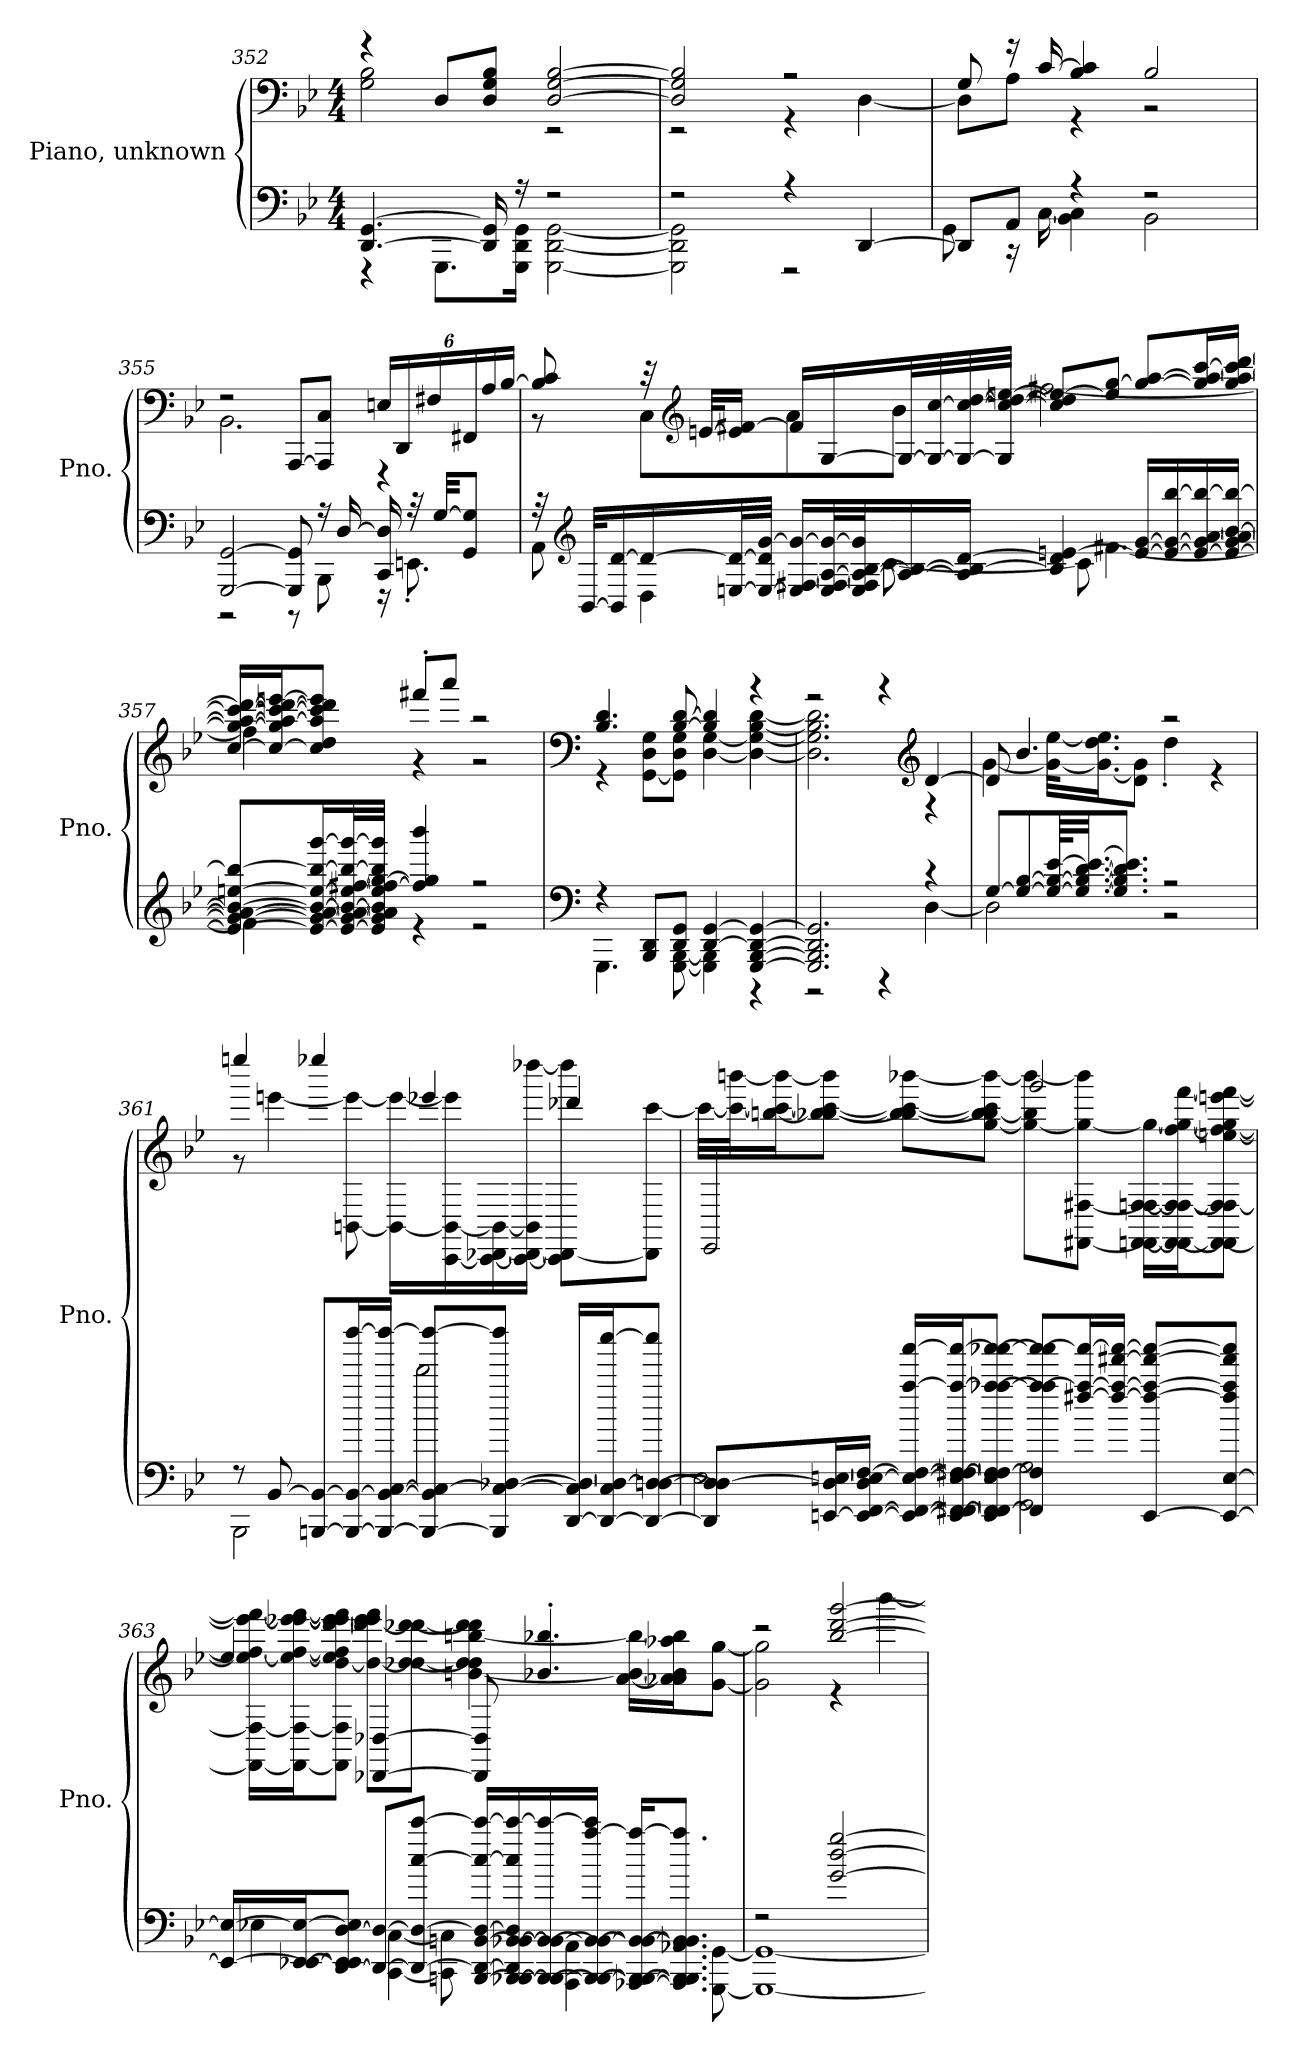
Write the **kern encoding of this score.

**kern	**kern
*part1	*part1
*staff2	*staff1
*I"Piano, unknown	*
*I'Pno.	*
*clefF4	*clefF4
*k[b-e-]	*k[b-e-]
*M4/4	*M4/4
=352	=352
*^	*^
[4.DD/ [4.GG/	4r	4r	2G\ 2B-\
.	8.GGG\L	8D/L	.
16DD/] 16GG/]	.	8D/ 8G/ 8B-/J	.
16r	16GGG\ 16DD\ 16GG\Jk	.	.
2r	[2GGG\ [2DD\ [2GG\	[2D/ [2G/ [2B-/	2r
=353	=353	=353	=353
2r	2GGG\] 2DD\] 2GG\]	2D/] 2G/] 2B-/]	2r
4r	2r	2r	4r
[4DD/	.	.	[4D\
=354	=354	=354	=354
8DD/L]	8GG\	8G/	8D\L]
8AA/J	16r	16r	8A\J
.	[16C\	[16c/	.
4r	4BB-\ 4C\]	4B-/ 4c/]	4r
2r	2BB-\	2B-/	2r
!!LO:LB:g=z	!!
=355	=355	=355	=355
[2GGG/ [2GG/	2r	2r	2.BB-\
8GGG/] 8GG/]	8r	[8AAA/L	.
16r	8BBB-\	8AAA/] 8C/J	.
[16D/	.	.	.
*	*	*Xbrackettup	*
16CC/ 16D/]	16r	24En/LL	4r
.	.	24DD/	.
32r	8.EEn'\	.	.
.	.	24F#X/	.
[32G/KKL	.	.	.
8GG/ 8G/]J	.	24FF#X/	.
.	.	24A/	.
.	.	[24B-/JJ	.
!!LO:LB:g=z	!!
=356	=356	=356	=356
32r	8AA\	8B-/] 8c/	8r
*clefG2	*	*	*
[32BB-/KLL	.	.	.
16BB-/] [16d/	.	.	.
16d/_	4D\	32r	8C\L
*	*	*clefG2	*
.	.	[32en/KLL	.
[32En/ 32d/_L	.	16e/] [16f#X/JJ	.
32E/_ 32d/] [32g/JJJ	.	.	.
16E/_ [16F#X/ 16g/_LL	.	16f#/LL]	8a\
32E/_ 32F#/_ [32A/ 32g/_L	.	[16G/	.
32E/] 32F#/] 32A/_ [32B-/ 32g/]J	.	.	.
16A/_ 16B-/_	[8c\	32G/L_	8b-\J
.	.	32G/_ [32cc/	.
16A/] 16B-/_ [16d/JJ	.	32G/_ 32cc/_ [32dd/	.
.	.	32G/] 32cc/_ 32dd/_ [32een/JJJ	.
4B-/] 4d/] [4en/	8c\]	8cc/] 8dd/] 8ee/_L	[2ff#X\
.	[4.f#X\	8ee/] [8gg/J	.
16e/_ [16g/LL	.	8gg/_ [8aa/L	.
16e/_ 16g/_ [16bb-/	.	.	.
16e/_ 16g/_ [16a/ 16bb-/_	.	16gg/_ 16aa/_ [16ccc/L	.
16e/_ 16g/_ 16a/_ [16b-/ 16bb-/_JJ	.	16gg/_ 16aa/_ 16ccc/_ [16ddd/JJ	.
!!LO:LB:g=z	!!
=357	=357	=357	=357
8e/_ 8g/_ 8a/_ 8b-/_ [8een/ 8bb-/_L	4f#\]	[16cc/ 16gg/_ 16aa/_ 16ccc/_ 16ddd/_LL	4ff#\]
.	.	16cc/_ 16gg/] 16aa/_ 16ccc/_ 16ddd/_ [16eeen/J	.
16e/_ 16g/_ 16a/_ 16b-/_ 16ee/_ 16bb-/_ [16ggg/L	.	8cc/] 8dd/ 8aa/] 8ccc/] 8ddd/] 8eee/]J	.
32e/_ 32g/_ 32a/_ 32b-/_ 32ee/_ [32ff#X/ 32bb-/_ 32ggg/_L	.	.	.
32e/] 32g/] 32a/] 32b-/] 32ee/] 32ff#/_ [32gg/ 32bb-/] 32ggg/]JJJ	.	.	.
4ff#/] 4gg/] 4bbb-/	4r	8fff#X'/L	4r
.	.	8aaa/J	.
2r	2r	2r	2r
=358	=358	=358	=358
*clefF4	*	*clefF4	*
4r	4.GGG\	4.B-/ 4.d/	4r
8BBB-/ 8DD/L	.	.	[8GG\ 8D\ 8G\L
8DD/ 8GG/J	[8GGG\ [8BBB-\	[8B-/ [8d/	8GG\] 8D\ 8G\J
[4DD/ [4GG/	4GGG\] 4BBB-\]	4B-/] 4d/]	[4D\ [4G\
[4GGG/ [4BBB-/ 4DD/_ 4GG/_	4r	4r	4D\_ 4G\_ [4B-\ [4d\
=359	=359	=359	=359
2.GGG/] 2.BBB-/] 2.DD/] 2.GG/]	2r	2r	2.D\] 2.G\] 2.B-\] 2.d\]
.	4r	4r	.
*	*	*clefG2	*
4r	[4D\	[4d/	4r
!!LO:LB:g=z	!!
=360	=360	=360	=360
[8G/L	2D\]	8d/]	[4g\
8G/_ [8B-/	.	4.b-/	.
64G/_ 64B-/_ [64e-/KLL	.	.	32g\_ [32ee-\KLL
32.G/_ 32.B-/_ [32.d/ 32.e-/_JJ	.	.	.
.	.	.	16.g\_ 16.dd\ 16.ee-\]J
8.G/] 8.B-/] 8.d/] 8.e-/]J	.	.	.
.	.	.	8d\ 8g\]J
2r	2r	2r	4dd'\
.	.	.	4r
=361	=361	=361	=361
8r	2BBB-\	4eeeen/	8r
[8BB-/	.	.	[4eeen\
[8BBBn/ 8BB-/_L	.	4eeee-X/	.
16BBB/_ 16BB-/_ [16dddd/L	.	.	[8BBn\ 8eee\_
16BBB/_ 16BB-/_ [16C/ 16dddd/_JJ	.	.	.
8BBB/_ 8BB-/] 8C/_ 8dddd/_L	2ddd\	4eee-X/	16BB\_ 16eee\_LL
.	.	.	[16CC\ 16BB\_ 16eee\]
8BBB/] 8C/_ [8D-X/ 8dddd/]J	.	.	16CC\_ [16DD-X\ 16BB\_
.	.	.	16CC\_ 16DD-\_ 16BB\] [16dddd-X\JJ
[16DD/ 16C/_ 16D-/_LL	.	4ddd-X/	8CC\] 8DD-\_ 8dddd-\]L
16DD/_ 16C/] 16D-/_ [16cccc/J	.	.	.
8DD/_ 8D-/_ [8Dn/ 8cccc/]J	.	.	8DD-\] [8ccc\J
!!LO:LB:g=z	!!
=362	=362	=362	=362
8DD/] 8D-/] 8D/_L	2E-\	2EE-/	32ccc\LLL_
.	.	.	32ccc\_ [32bbbn\J
.	.	.	[16bbn\ 16ccc\_ 16bbb\_J
[16EEn/ 16D/_ [16En/L	.	.	[8bb-X\ 8bb\_ 8ccc\_ 8bbb\]J
16EE/_ [16FF/ 16D/] 16E/_ [16F/JJ	.	.	.
16EE/_ 16FF/_ 16E/_ 16F/_ [16aa/ [16aaa/LL	.	.	8bb-\_ 8bb\_ 8ccc\_ [8bbb-X\L
16EE/_ 16FF/_ [16FF#X/ 16E/_ 16F/_ [16F#X/ 16aa/_ 16aaa/_J	.	.	.
8EE/] 8FF/_ 8FF#/] 8E/] 8F/_ 8F#/] [8aa-X/ 8aa/_ [8aaa-X/ 8aaa/_J	.	.	[8gg\ 8bb-\_ 8bb\] 8ccc\] 8bbb-\_J
8FF/] 8F/] 8aa-/_ 8aa/] 8aaa-/_ 8aaa/]L	2GG\ 2G\	2ggg/	8gg\_ 8bb-\] 8bbb-\_L
[16ff#X/ 16aa-/_ 16aaa-/_L	.	.	[8FF#X\ [8F#X\ 8gg\_ 8bbb-\]J
16ff#/_ 16aa-/_ [16fff#X/ 16aaa-/_JJ	.	.	.
[8EE/ 8ff#/_ 8aa-/_ 8fff#/_ 8aaa-/_L	.	.	[16FFn\ 16FF#\_ [16Fn\ 16F#\_ 16gg\_LL
.	.	.	16FF\_ 16FF#\_ 16F\_ 16F#\_ [16ff\ 16gg\_ [16fff\J
8EE/_ [8E/ 8ff#/] 8aa-/] 8fff#/] 8aaa-/]J	.	.	8FF\_ 8FF#\] 8F\_ 8F#\] [8een\ 8ff\_ 8gg\] [8eeen\ 8fff\_J
!!LO:PB:g=z	!!
=363	=363	=363	=363
16EE/_ 16E/_LL	4E-X\	4ee-/	16FF\_ 16F\_ 16ee\_ 16ff\_ 16eee\_ 16fff\_LL
[16EE-X/ 16EE/_ 16E/_J	.	.	16FF\_ 16F\_ 16ee\_ 16ff\_ [16eee-X\ 16eee\_ 16fff\_J
[8DD/ 8EE-/] 8EE/] [8D/ 8E/]J	.	.	8FF\] 8F\] [8dd\ 8ee\] 8ff\] [8ddd\ 8eee-\_ 8eee\_ 8fff\_J
8DD/_ 8D/_L	[4CC\ [4C\	[4DD-X/ [4D-X/	8dd\_ 8ddd\_ 8eee-\] 8eee\] 8fff\]L
8DD/_ 8D/_ [8cc/ [8ccc/J	.	.	[8dd-X\ 8dd\_ [8ddd-X\ 8ddd\_J
[16BBBn/ 16DD/_ [16BBn/ 16D/_ 16cc/_ 16ccc/_LL	8CC\] 8C\]	8DD-/] 8D-/]	[4bn\ 4dd-\] 4dd\] [4bbn\ 4ddd-\] 4ddd\]
[16BBB-X/ 16BBB/_ 16DD/] [16BB-X/ 16BB/_ 16D/] 16cc/] 16ccc/_	.	.	.
16BBB-/_ 16BBB/_ 16BB-/_ 16BB/_ 16ccc/_	4AAA\ 4AA\	4.b-X/' 4.bb-X/'	.
16BBB-/_ 16BBB/_ 16BB-/_ 16BB/_ [16aa/ 16ccc/]JJ	.	.	.
[16AAA-X/ 16BBB-/_ 16BBB/_ 16BB-/_ 16BB/_ 16aa/_KL	.	.	[16a\ 16b\_ 16bb\_LL
8.AAA-/] 8.BBB-/] 8.BBB/] 8.AA-X/ 8.BB-/] 8.BB/] 8.aa/]J	.	.	16a-X\ 16a\] 16b\] 16aa-X\ 16bb\]J
.	[8GGG\ [8GG\	.	[8g\ [8gg\J
=364	=364	=364	=364
2r	1GGG_ 1GG_	2r	2g\] 2gg\]
[2g/ [2dd/ [2gg/	.	[2bb-/ [2ddd/ [2ggg/	4r
.	.	.	[4bbb-\
*v	*v	*	*
*	*v	*v
=	=
*-	*-
